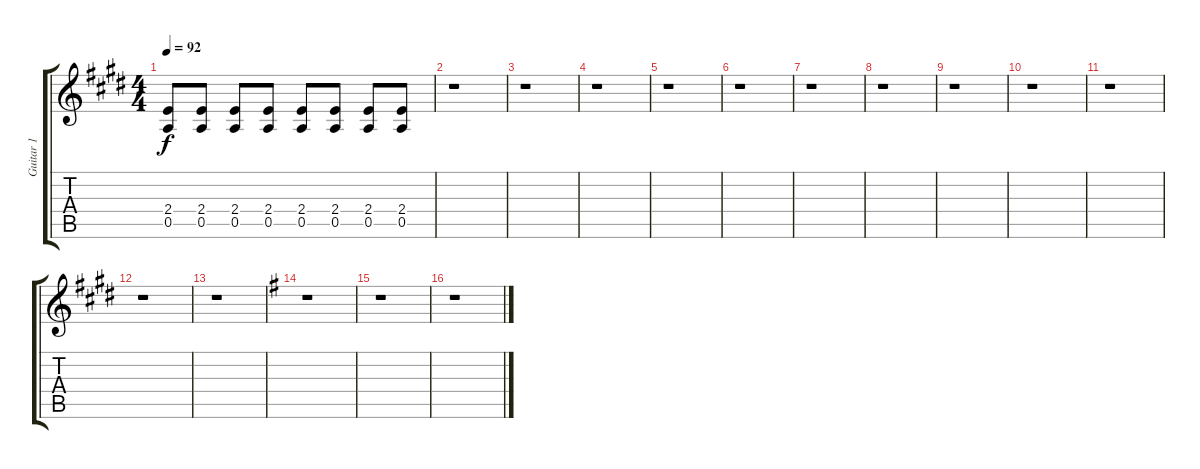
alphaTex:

\track ("Guitar 1" "Guitar 1") {instrument acousticguitarsteel}
\staff {score tabs}
\tuning (E4 B3 G3 D3 A2 E2) {hide}
\ts (4 4)
\tempo 92
\clef g2
\ks e
(2.4 0.5).8{dy f} (2.4 0.5).8 (2.4 0.5).8 (2.4 0.5).8 (2.4 0.5).8 (2.4 0.5).8 (2.4 0.5).8 (2.4 0.5).8 |
r.1 |
r.1 |
r.1 |
r.1 |
r.1 |
r.1 |
r.1 |
r.1 |
r.1 |
r.1 |
r.1 |
r.1 |
\ks g
r.1 |
r.1 |
r.1
